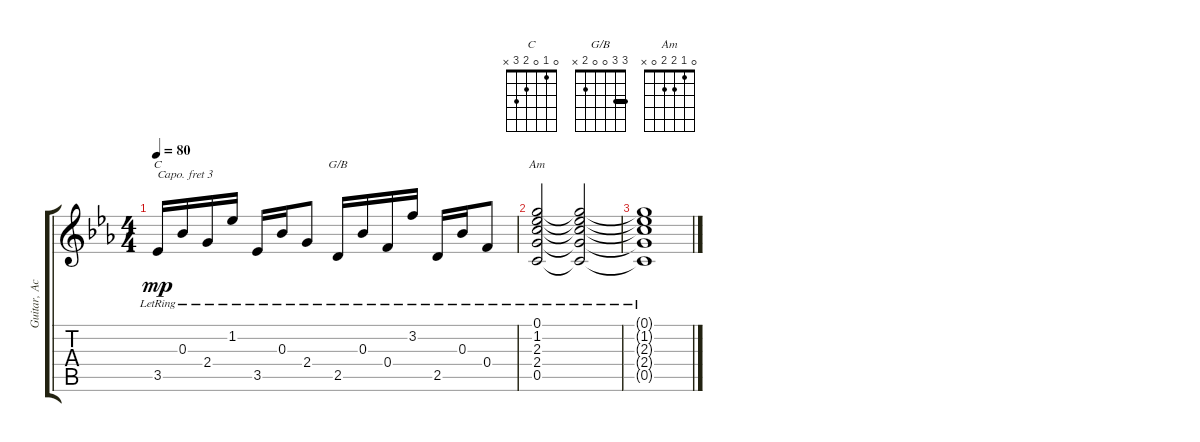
\track ("Guitar, Acoustic (Capo 3rd Fret)" "Guitar, Ac") {instrument acousticguitarsteel}
\staff {score tabs}
\capo 3
\tuning (E4 B3 G3 D3 A2 E2) {hide}
\chord ("C" 0 1 0 2 3 x)
\chord ("G/B" 3 3 0 0 2 x) {barre 3}
\chord ("Am" 0 1 2 2 0 x)
\ts (4 4)
\tempo 80
\clef g2
\ks eb
3.5{lr}.16{ch "C" dy mp} 0.3{lr}.16 2.4{lr}.16 1.2{lr}.16 3.5{lr}.16 0.3{lr}.16 2.4{lr}.8 2.5{lr}.16{ch "G/B"} 0.3{lr}.16 0.4{lr}.16 3.2{lr}.16 2.5{lr}.16 0.3{lr}.16 0.4{lr}.8 |
(0.1{lr} 1.2{lr} 2.3{lr} 2.4{lr} 0.5{lr}).2{ch "Am"} (0.1{lr t} 1.2{lr t} 2.3{lr t} 2.4{lr t} 0.5{lr t}).2 |
(0.1{lr t} 1.2{lr t} 2.3{lr t} 2.4{lr t} 0.5{lr t}).1
